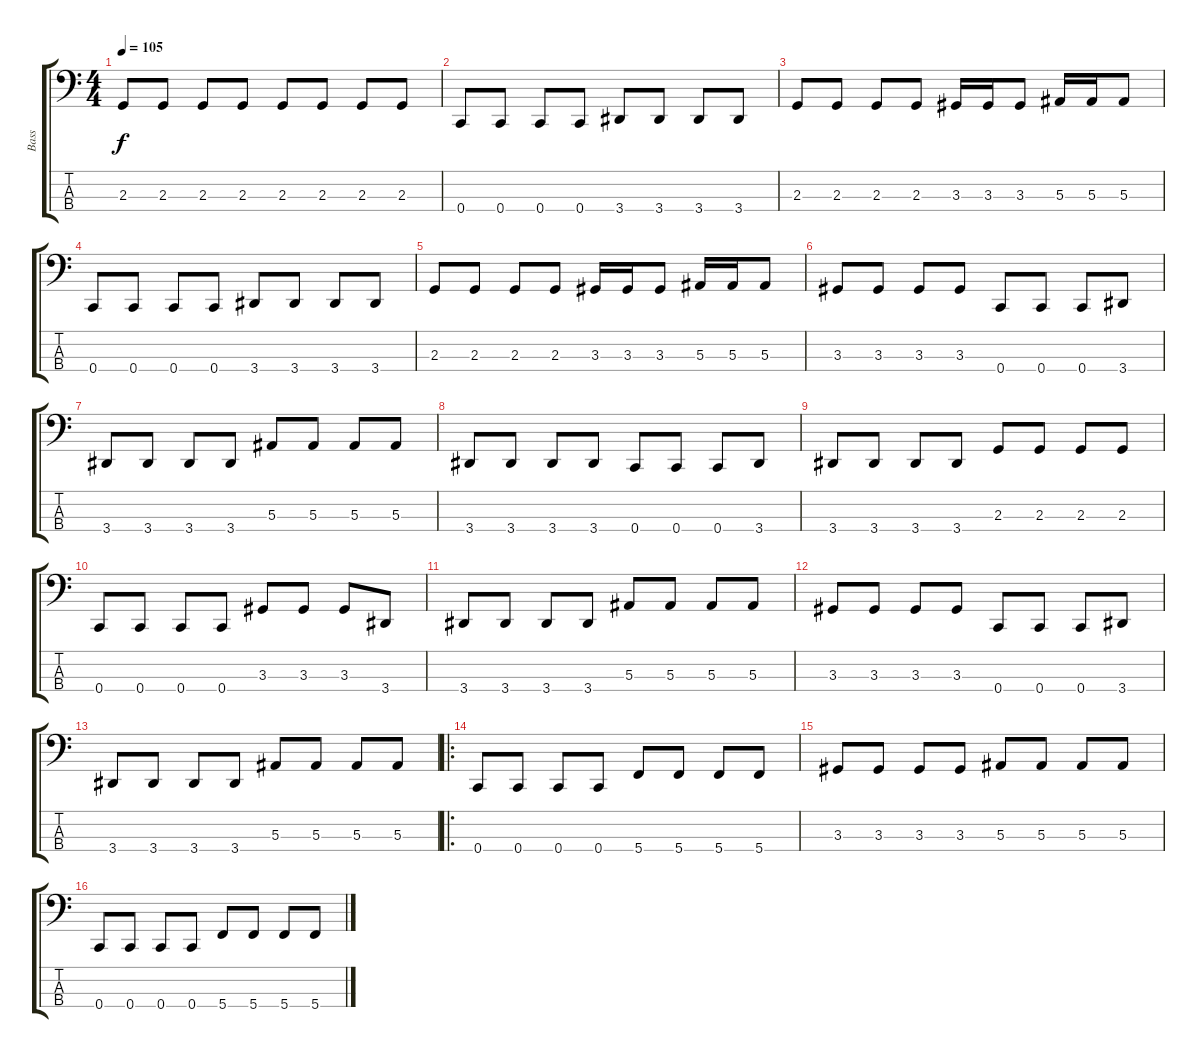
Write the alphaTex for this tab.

\track ("Bass" "Bass") {instrument electricbassfinger}
\staff {score tabs}
\tuning (C2 A1 F1 C1) {hide}
\ts (4 4)
\tempo 105
\clef f4
\ks c
2.3.8{dy f} 2.3.8 2.3.8 2.3.8 2.3.8 2.3.8 2.3.8 2.3.8 |
0.4.8 0.4.8 0.4.8 0.4.8 3.4.8 3.4.8 3.4.8 3.4.8 |
2.3.8 2.3.8 2.3.8 2.3.8 3.3.16 3.3.16 3.3.8 5.3.16 5.3.16 5.3.8 |
0.4.8 0.4.8 0.4.8 0.4.8 3.4.8 3.4.8 3.4.8 3.4.8 |
2.3.8 2.3.8 2.3.8 2.3.8 3.3.16 3.3.16 3.3.8 5.3.16 5.3.16 5.3.8 |
3.3.8 3.3.8 3.3.8 3.3.8 0.4.8 0.4.8 0.4.8 3.4.8 |
3.4.8 3.4.8 3.4.8 3.4.8 5.3.8 5.3.8 5.3.8 5.3.8 |
3.4.8 3.4.8 3.4.8 3.4.8 0.4.8 0.4.8 0.4.8 3.4.8 |
3.4.8 3.4.8 3.4.8 3.4.8 2.3.8 2.3.8 2.3.8 2.3.8 |
0.4.8 0.4.8 0.4.8 0.4.8 3.3.8 3.3.8 3.3.8 3.4.8 |
3.4.8 3.4.8 3.4.8 3.4.8 5.3.8 5.3.8 5.3.8 5.3.8 |
3.3.8 3.3.8 3.3.8 3.3.8 0.4.8 0.4.8 0.4.8 3.4.8 |
3.4.8 3.4.8 3.4.8 3.4.8 5.3.8 5.3.8 5.3.8 5.3.8 |
\ro
0.4.8 0.4.8 0.4.8 0.4.8 5.4.8 5.4.8 5.4.8 5.4.8 |
3.3.8 3.3.8 3.3.8 3.3.8 5.3.8 5.3.8 5.3.8 5.3.8 |
0.4.8 0.4.8 0.4.8 0.4.8 5.4.8 5.4.8 5.4.8 5.4.8
